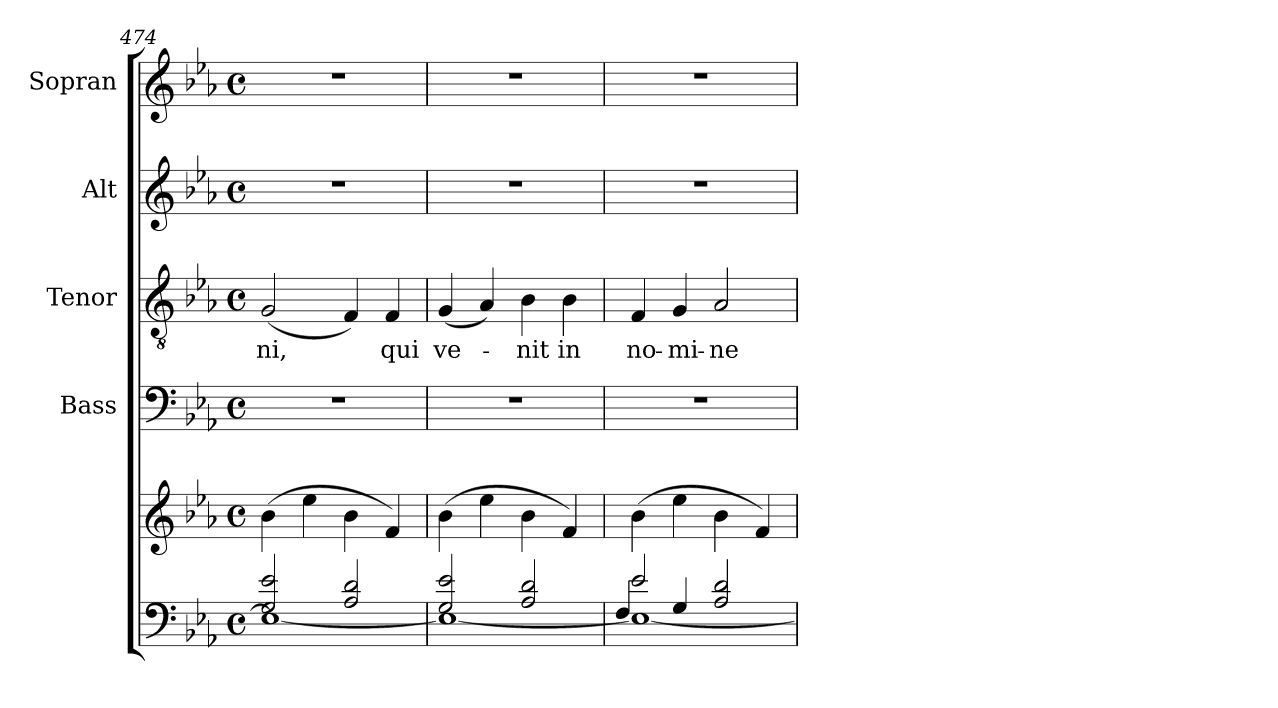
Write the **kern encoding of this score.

**kern	**kern	**kern	**kern	**text	**kern	**kern
*part5	*part5	*part4	*part3	*part3	*part2	*part1
*staff6	*staff5	*staff4	*staff3	*staff3	*staff2	*staff1
*	*	*I"Bass	*I"Tenor	*	*I"Alt	*I"Sopran
*	*	*I'B.	*I'T.	*	*I'A.	*I'S.
*clefF4	*clefG2	*clefF4	*clefGv2	*	*clefG2	*clefG2
*k[b-e-a-]	*k[b-e-a-]	*k[b-e-a-]	*k[b-e-a-]	*	*k[b-e-a-]	*k[b-e-a-]
*E-:	*E-:	*E-:	*E-:	*	*E-:	*E-:
*M4/4	*M4/4	*M4/4	*M4/4	*	*M4/4	*M4/4
*met(c)	*met(c)	*met(c)	*met(c)	*	*met(c)	*met(c)
=474	=474	=474	=474	=474	=474	=474
*^	*	*	*	*	*	*
!	!	!	!	!	!LO:LY:b	!	!
2G/ 2e-/	1E-_	(>4b-\	1r	(<2G/	-ni,	1r	1r
.	.	4ee-\	.	.	.	.	.
2A-/ 2d/	.	4b-\	.	4F/)	.	.	.
!	!	!	!	!	!LO:LY:b	!	!
.	.	4f/)	.	4F/	qui	.	.
=475	=475	=475	=475	=475	=475	=475	=475
!	!	!	!	!	!LO:LY:b	!	!
2G/ 2e-/	1E-_	(>4b-\	1r	(<4G/	ve-	1r	1r
.	.	4ee-\	.	4A-/)	.	.	.
!	!	!	!	!	!LO:LY:b	!	!
2A-/ 2d/	.	4b-\	.	4B-\	-nit	.	.
!	!	!	!	!	!LO:LY:b	!	!
.	.	4f/)	.	4B-\	in	.	.
=476	=476	=476	=476	=476	=476	=476	=476
*	*^	*	*	*	*	*	*
!	!	!	!	!	!	!LO:LY:b	!	!
2e-/	1E-_	4F/	(>4b-\	1r	4F/	no-	1r	1r
!	!	!	!	!	!	!LO:LY:b	!	!
.	.	4G/	4ee-\	.	4G/	-mi-	.	.
!	!	!	!	!	!	!LO:LY:b	!	!
2A-/ 2d/	.	2ryy	4b-\	.	2A-/	-ne	.	.
.	.	.	4f/)	.	.	.	.	.
*v	*v	*v	*	*	*	*	*	*
=	=	=	=	=	=	=
*-	*-	*-	*-	*-	*-	*-
